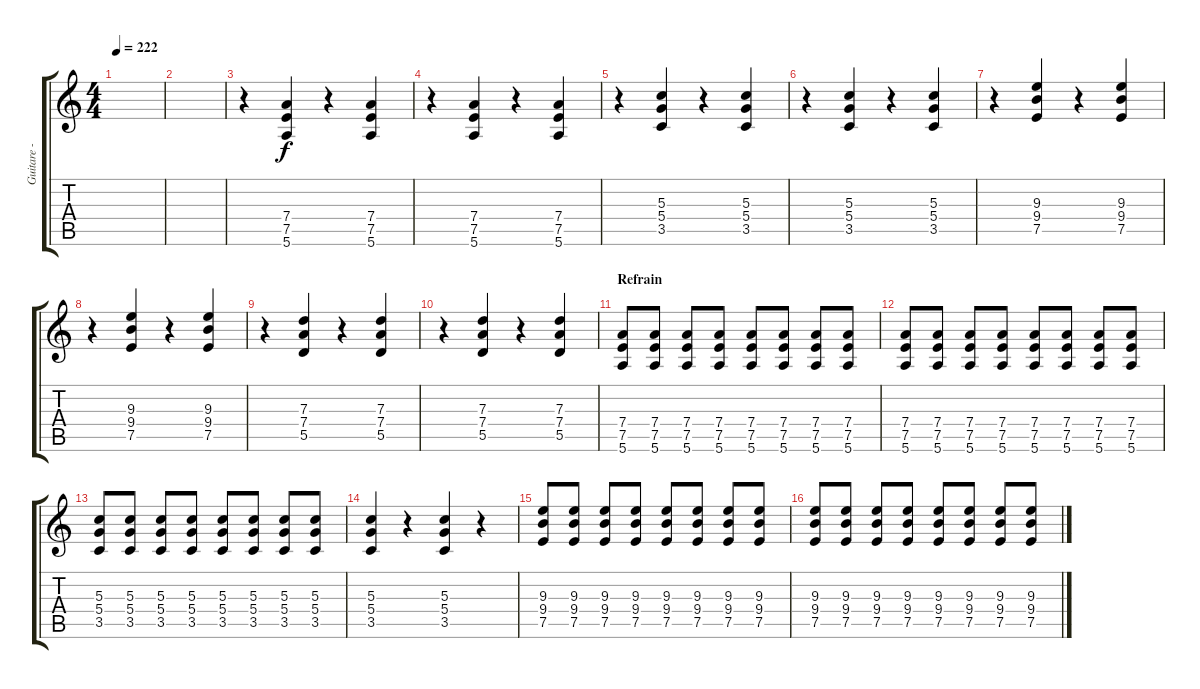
\track ("Guitare - Yves " "Guitare - ") {instrument overdrivenguitar}
\staff {score tabs}
\tuning (E4 B3 G3 D3 A2 E2) {hide}
\ts (4 4)
\tempo 222
\clef g2
\ks c
|
|
r.4 (7.4 7.5 5.6).4 r.4 (7.4 7.5 5.6).4 |
r.4 (7.4 7.5 5.6).4 r.4 (7.4 7.5 5.6).4 |
r.4 (5.3 5.4 3.5).4 r.4 (5.3 5.4 3.5).4 |
r.4 (5.3 5.4 3.5).4 r.4 (5.3 5.4 3.5).4 |
r.4 (9.3 9.4 7.5).4 r.4 (9.3 9.4 7.5).4 |
r.4 (9.3 9.4 7.5).4 r.4 (9.3 9.4 7.5).4 |
r.4 (7.3 7.4 5.5).4 r.4 (7.3 7.4 5.5).4 |
r.4 (7.3 7.4 5.5).4 r.4 (7.3 7.4 5.5).4 |
\section ("" "Refrain")
(7.4 7.5 5.6).8{instrument overdrivenguitar} (7.4 7.5 5.6).8 (7.4 7.5 5.6).8 (7.4 7.5 5.6).8 (7.4 7.5 5.6).8 (7.4 7.5 5.6).8 (7.4 7.5 5.6).8 (7.4 7.5 5.6).8 |
(7.4 7.5 5.6).8 (7.4 7.5 5.6).8 (7.4 7.5 5.6).8 (7.4 7.5 5.6).8 (7.4 7.5 5.6).8 (7.4 7.5 5.6).8 (7.4 7.5 5.6).8 (7.4 7.5 5.6).8 |
(5.3 5.4 3.5).8 (5.3 5.4 3.5).8 (5.3 5.4 3.5).8 (5.3 5.4 3.5).8 (5.3 5.4 3.5).8 (5.3 5.4 3.5).8 (5.3 5.4 3.5).8 (5.3 5.4 3.5).8 |
(5.3 5.4 3.5).4 r.4 (5.3 5.4 3.5).4 r.4 |
(9.3 9.4 7.5).8 (9.3 9.4 7.5).8 (9.3 9.4 7.5).8 (9.3 9.4 7.5).8 (9.3 9.4 7.5).8 (9.3 9.4 7.5).8 (9.3 9.4 7.5).8 (9.3 9.4 7.5).8 |
(9.3 9.4 7.5).8 (9.3 9.4 7.5).8 (9.3 9.4 7.5).8 (9.3 9.4 7.5).8 (9.3 9.4 7.5).8 (9.3 9.4 7.5).8 (9.3 9.4 7.5).8 (9.3 9.4 7.5).8
